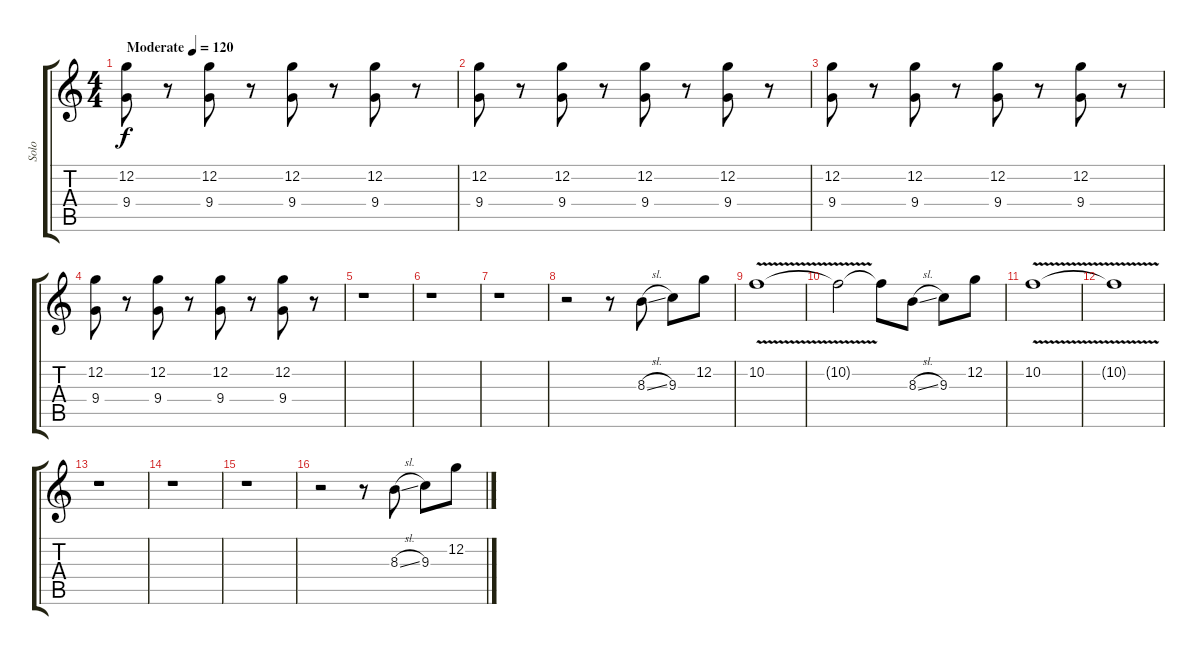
\track ("Solo" "Solo") {instrument distortionguitar}
\staff {score tabs}
\tuning (C4 G3 Eb3 Bb2 F2 C2) {hide}
\ts (4 4)
\tempo (120 "Moderate")
\clef g2
\ks c
(12.2 9.4).8{dy f instrument distortionguitar} r.8 (12.2 9.4).8 r.8 (12.2 9.4).8 r.8 (12.2 9.4).8 r.8 |
(12.2 9.4).8 r.8 (12.2 9.4).8 r.8 (12.2 9.4).8 r.8 (12.2 9.4).8 r.8 |
(12.2 9.4).8 r.8 (12.2 9.4).8 r.8 (12.2 9.4).8 r.8 (12.2 9.4).8 r.8 |
(12.2 9.4).8 r.8 (12.2 9.4).8 r.8 (12.2 9.4).8 r.8 (12.2 9.4).8 r.8 |
r.1 |
r.1 |
r.1 |
r.2 r.8 8.3{sl}.8 9.3.8 12.2.8 |
10.2{v}.1 |
10.2{t}.2 10.2{t}.8 8.3{sl}.8 9.3.8 12.2.8 |
10.2{v}.1 |
10.2{t}.1 |
r.1 |
r.1 |
r.1 |
r.2 r.8 8.3{sl}.8 9.3.8 12.2.8
